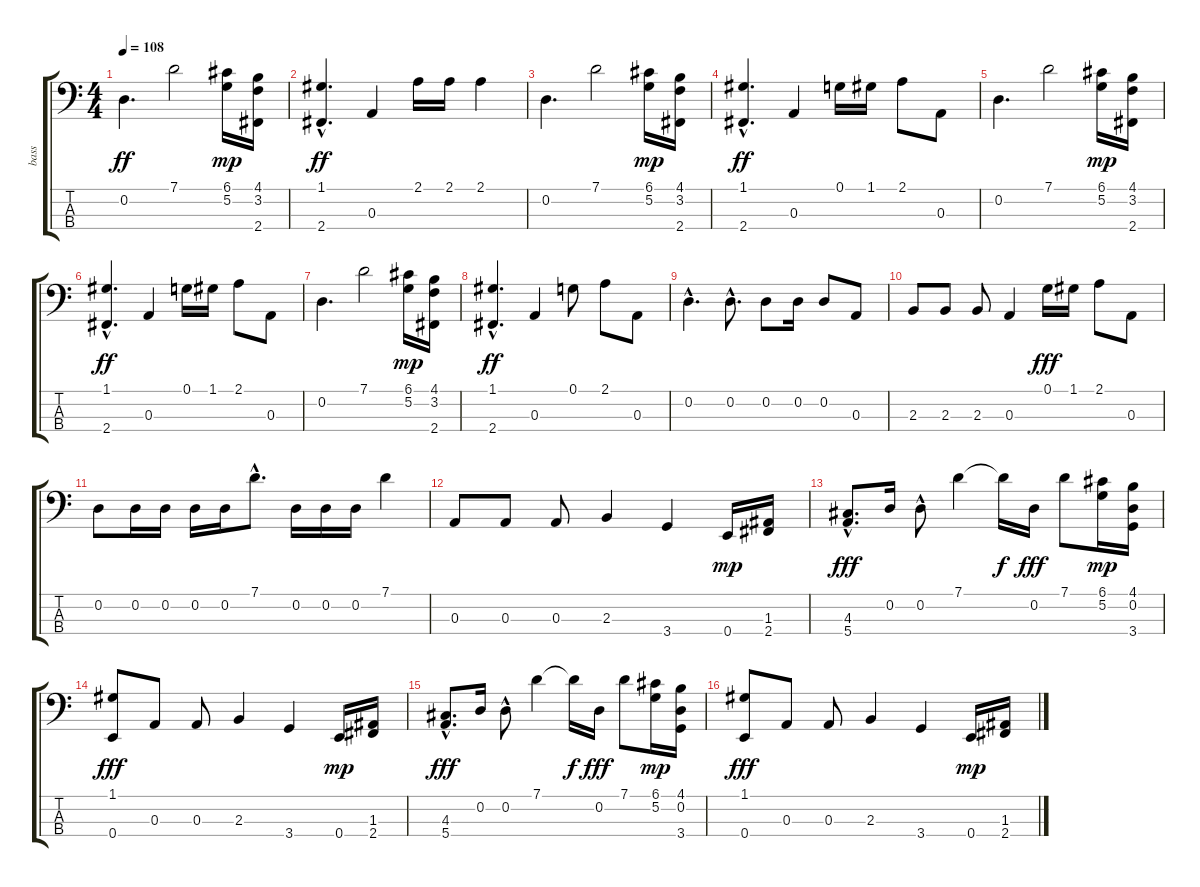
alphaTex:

\track ("bass" "bass") {instrument electricbasspick}
\staff {score tabs}
\tuning (G2 D2 A1 E1) {hide}
\ts (4 4)
\tempo 108
\clef f4
\ks c
0.2.4{d dy ff} 7.1.2 (6.1 5.2).16{dy mp} (4.1 3.2 2.4).16 |
(1.1 2.4{hac}).4{d dy ff} 0.3.4 2.1.16 2.1.16 2.1.4 |
0.2.4{d} 7.1.2 (6.1 5.2).16{dy mp} (4.1 3.2 2.4).16 |
(1.1 2.4{hac}).4{d dy ff} 0.3.4 0.1.16 1.1.16 2.1.8 0.3.8 |
0.2.4{d} 7.1.2 (6.1 5.2).16{dy mp} (4.1 3.2 2.4).16 |
(1.1 2.4{hac}).4{d dy ff} 0.3.4 0.1.16 1.1.16 2.1.8 0.3.8 |
0.2.4{d} 7.1.2 (6.1 5.2).16{dy mp} (4.1 3.2 2.4).16 |
(1.1 2.4{hac}).4{d dy ff} 0.3.4 0.1.8 2.1.8 0.3.8 |
0.2{hac}.4{d} 0.2{hac}.8{d} 0.2.8 0.2.16 0.2.8 0.3.8 |
2.3.8 2.3.8 2.3.8 0.3.4 0.1.16{dy fff} 1.1.16 2.1.8 0.3.8 |
0.2.8 0.2.16 0.2.16 0.2.16 0.2.16 7.1{hac}.8{d} 0.2.16 0.2.16 0.2.16 7.1.4 |
0.3.8 0.3.8 0.3.8 2.3.4 3.4.4 0.4.16{dy mp} (1.3 2.4).16 |
(4.3 5.4{hac}).8{d dy fff} 0.2.16 0.2{hac}.8 7.1.4 7.1{t}.16{dy f} 0.2.16{dy fff} 7.1.8 (6.1 5.2).16{dy mp} (4.1 0.2 3.4).16 |
(1.1 0.4).8{dy fff} 0.3.8 0.3.8 2.3.4 3.4.4 0.4.16{dy mp} (1.3 2.4).16 |
(4.3 5.4{hac}).8{d dy fff} 0.2.16 0.2{hac}.8 7.1.4 7.1{t}.16{dy f} 0.2.16{dy fff} 7.1.8 (6.1 5.2).16{dy mp} (4.1 0.2 3.4).16 |
(1.1 0.4).8{dy fff} 0.3.8 0.3.8 2.3.4 3.4.4 0.4.16{dy mp} (1.3 2.4).16
